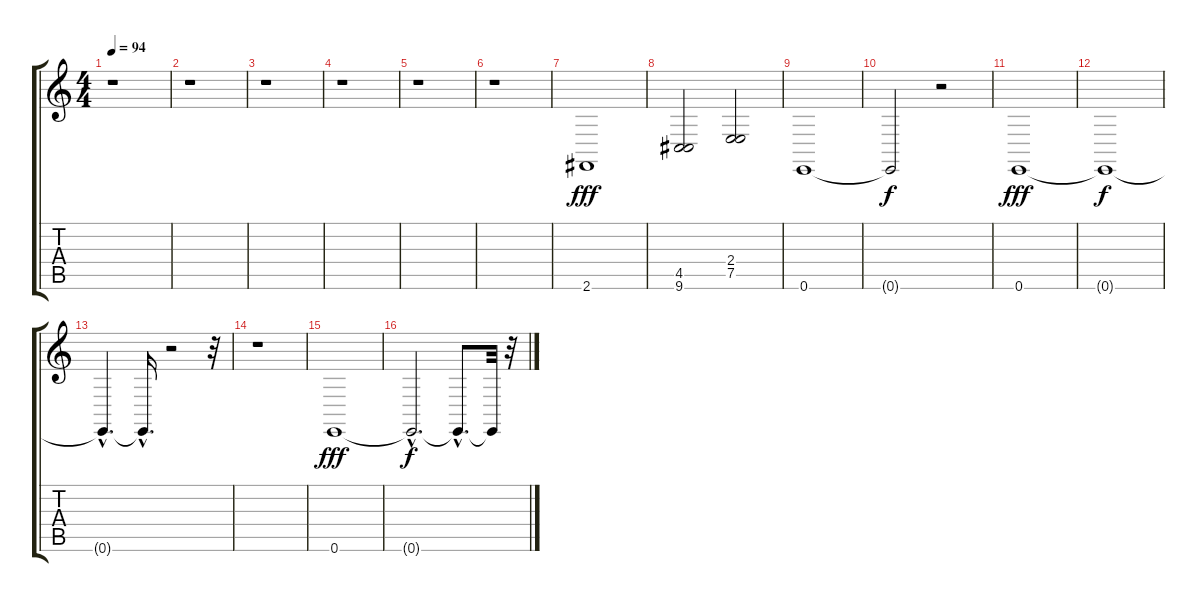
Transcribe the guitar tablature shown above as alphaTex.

\track "" {instrument pad6metallic}
\staff {score tabs}
\tuning (E4 B3 G3 D3 A2 E2) {hide}
\ts (4 4)
\tempo 94
\clef g2
\ks c
r.1{dy fff} |
r.1 |
r.1 |
r.1 |
r.1 |
r.1 |
2.6.1 |
(4.5 9.6).2 (2.4 7.5).2 |
0.6.1 |
0.6{t}.2{dy f} r.2 |
0.6.1{dy fff} |
0.6{t}.1{dy f} |
0.6{hac t}.4{d} 0.6{hac t}.16{d} r.2 r.32 |
r.1 |
0.6.1{dy fff} |
0.6{hac t}.2{d dy f} 0.6{hac t}.8{d} 0.6{t}.32 r.32
